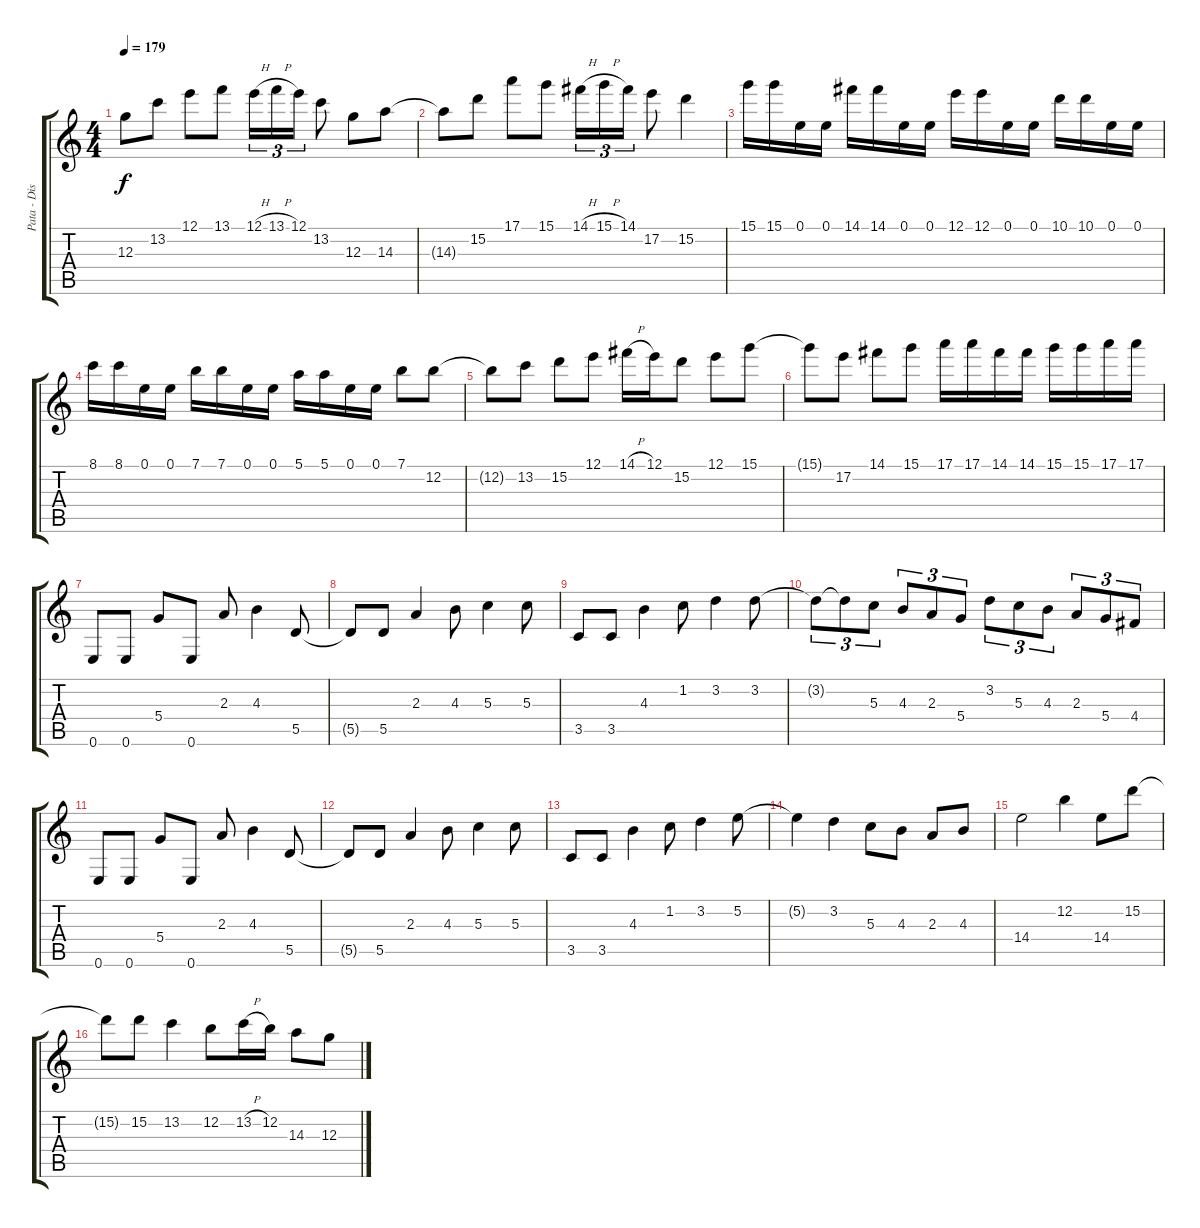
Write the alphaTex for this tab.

\track ("Pata - Distorsion" "Pata - Dis") {instrument distortionguitar}
\staff {score tabs}
\tuning (E4 B3 G3 D3 A2 E2) {hide}
\ts (4 4)
\tempo 179
\clef g2
\ks c
12.3{t}.8{dy f} 13.2.8 12.1.8 13.1.8 12.1{h}.16{tu (3 2)} 13.1{h}.16{tu (3 2)} 12.1.16{tu (3 2)} 13.2.8 12.3.8 14.3.8 |
14.3{t}.8 15.2.8 17.1.8 15.1.8 14.1{h}.16{tu (3 2)} 15.1{h}.16{tu (3 2)} 14.1.16{tu (3 2)} 17.2.8 15.2.4 |
15.1.16 15.1.16 0.1.16 0.1.16 14.1.16 14.1.16 0.1.16 0.1.16 12.1.16 12.1.16 0.1.16 0.1.16 10.1.16 10.1.16 0.1.16 0.1.16 |
8.1.16 8.1.16 0.1.16 0.1.16 7.1.16 7.1.16 0.1.16 0.1.16 5.1.16 5.1.16 0.1.16 0.1.16 7.1.8 12.2.8 |
12.2{t}.8 13.2.8 15.2.8 12.1.8 14.1{h}.16 12.1.16 15.2.8 12.1.8 15.1.8 |
15.1{t}.8 17.2.8 14.1.8 15.1.8 17.1.16 17.1.16 14.1.16 14.1.16 15.1.16 15.1.16 17.1.16 17.1.16 |
0.6.8 0.6.8 5.4.8 0.6.8 2.3.8 4.3.4 5.5.8 |
5.5{t}.8 5.5.8 2.3.4 4.3.8 5.3.4 5.3.8 |
3.5.8 3.5.8 4.3.4 1.2.8 3.2.4 3.2.8 |
3.2{t}.8{tu (3 2)} 3.2{t}.8{tu (3 2)} 5.3.8{tu (3 2)} 4.3.8{tu (3 2)} 2.3.8{tu (3 2)} 5.4.8{tu (3 2)} 3.2.8{tu (3 2)} 5.3.8{tu (3 2)} 4.3.8{tu (3 2)} 2.3.8{tu (3 2)} 5.4.8{tu (3 2)} 4.4.8{tu (3 2)} |
0.6.8 0.6.8 5.4.8 0.6.8 2.3.8 4.3.4 5.5.8 |
5.5{t}.8 5.5.8 2.3.4 4.3.8 5.3.4 5.3.8 |
3.5.8 3.5.8 4.3.4 1.2.8 3.2.4 5.2.8 |
5.2{t}.4 3.2.4 5.3.8 4.3.8 2.3.8 4.3.8 |
14.4.2 12.2.4 14.4.8 15.2.8 |
15.2{t}.8 15.2.8 13.2.4 12.2.8 13.2{h}.16 12.2.16 14.3.8 12.3.8
